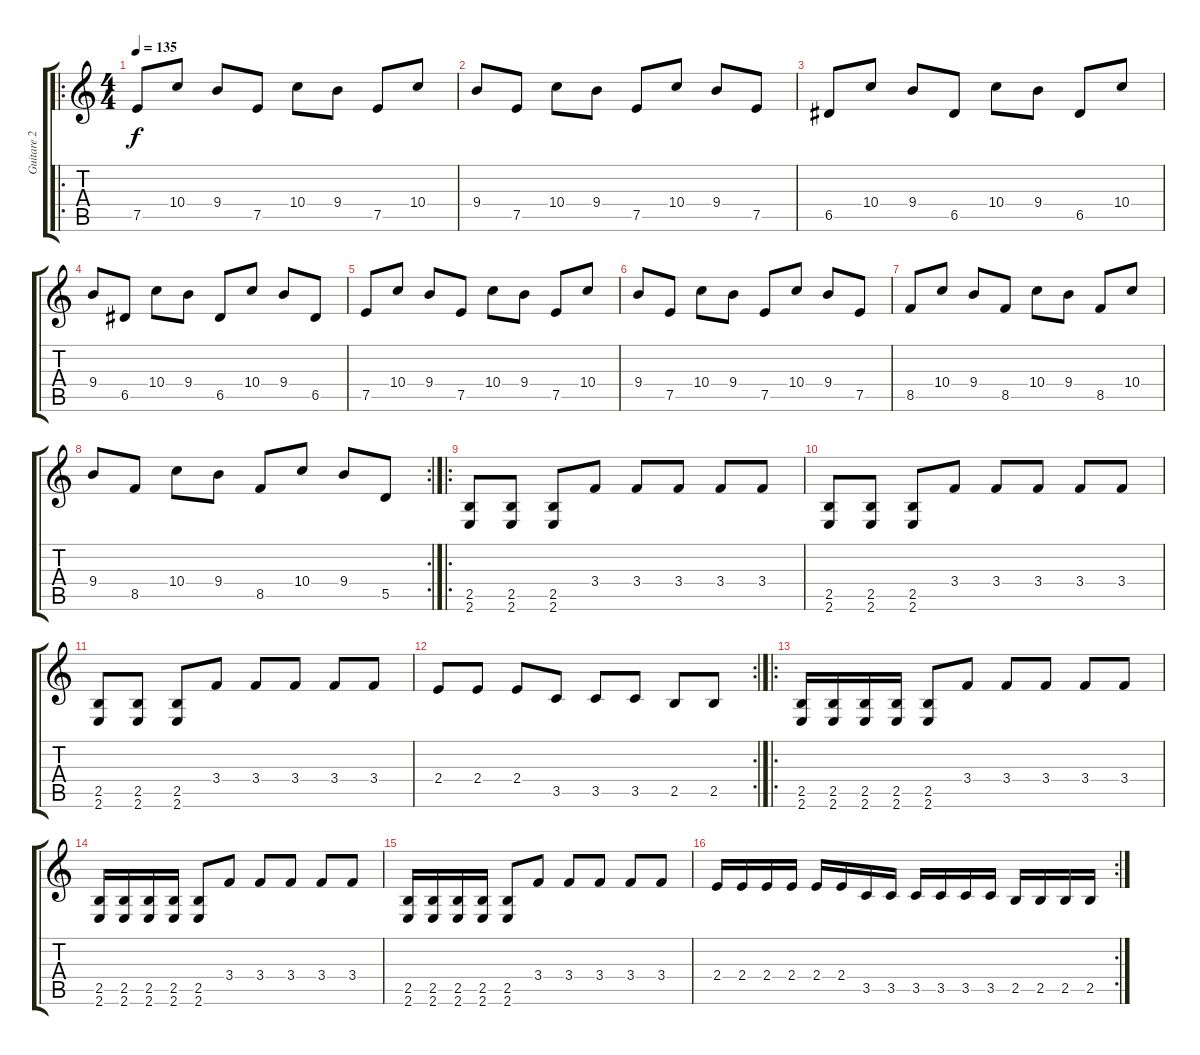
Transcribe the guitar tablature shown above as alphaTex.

\track ("Guitare 2" "Guitare 2") {instrument distortionguitar}
\staff {score tabs}
\tuning (E4 B3 G3 D3 A2 D2) {hide}
\ro
\ts (4 4)
\tempo 135
\clef g2
\ks c
7.5.8{dy f volume 16} 10.4.8 9.4.8 7.5.8 10.4.8 9.4.8 7.5.8 10.4.8 |
9.4.8 7.5.8 10.4.8 9.4.8 7.5.8 10.4.8 9.4.8 7.5.8 |
6.5.8 10.4.8 9.4.8 6.5.8 10.4.8 9.4.8 6.5.8 10.4.8 |
9.4.8 6.5.8 10.4.8 9.4.8 6.5.8 10.4.8 9.4.8 6.5.8 |
7.5.8 10.4.8 9.4.8 7.5.8 10.4.8 9.4.8 7.5.8 10.4.8 |
9.4.8 7.5.8 10.4.8 9.4.8 7.5.8 10.4.8 9.4.8 7.5.8 |
8.5.8 10.4.8 9.4.8 8.5.8 10.4.8 9.4.8 8.5.8 10.4.8 |
\rc 2
9.4.8 8.5.8 10.4.8 9.4.8 8.5.8 10.4.8 9.4.8 5.5.8 |
\ro
(2.5 2.6).8 (2.5 2.6).8 (2.5 2.6).8 3.4.8 3.4.8 3.4.8 3.4.8 3.4.8 |
(2.5 2.6).8 (2.5 2.6).8 (2.5 2.6).8 3.4.8 3.4.8 3.4.8 3.4.8 3.4.8 |
(2.5 2.6).8 (2.5 2.6).8 (2.5 2.6).8 3.4.8 3.4.8 3.4.8 3.4.8 3.4.8 |
\rc 2
2.4.8 2.4.8 2.4.8 3.5.8 3.5.8 3.5.8 2.5.8 2.5.8 |
\ro
(2.5 2.6).16 (2.5 2.6).16 (2.5 2.6).16 (2.5 2.6).16 (2.5 2.6).8 3.4.8 3.4.8 3.4.8 3.4.8 3.4.8 |
(2.5 2.6).16 (2.5 2.6).16 (2.5 2.6).16 (2.5 2.6).16 (2.5 2.6).8 3.4.8 3.4.8 3.4.8 3.4.8 3.4.8 |
(2.5 2.6).16 (2.5 2.6).16 (2.5 2.6).16 (2.5 2.6).16 (2.5 2.6).8 3.4.8 3.4.8 3.4.8 3.4.8 3.4.8 |
\rc 2
2.4.16 2.4.16 2.4.16 2.4.16 2.4.16 2.4.16 3.5.16 3.5.16 3.5.16 3.5.16 3.5.16 3.5.16 2.5.16 2.5.16 2.5.16 2.5.16
